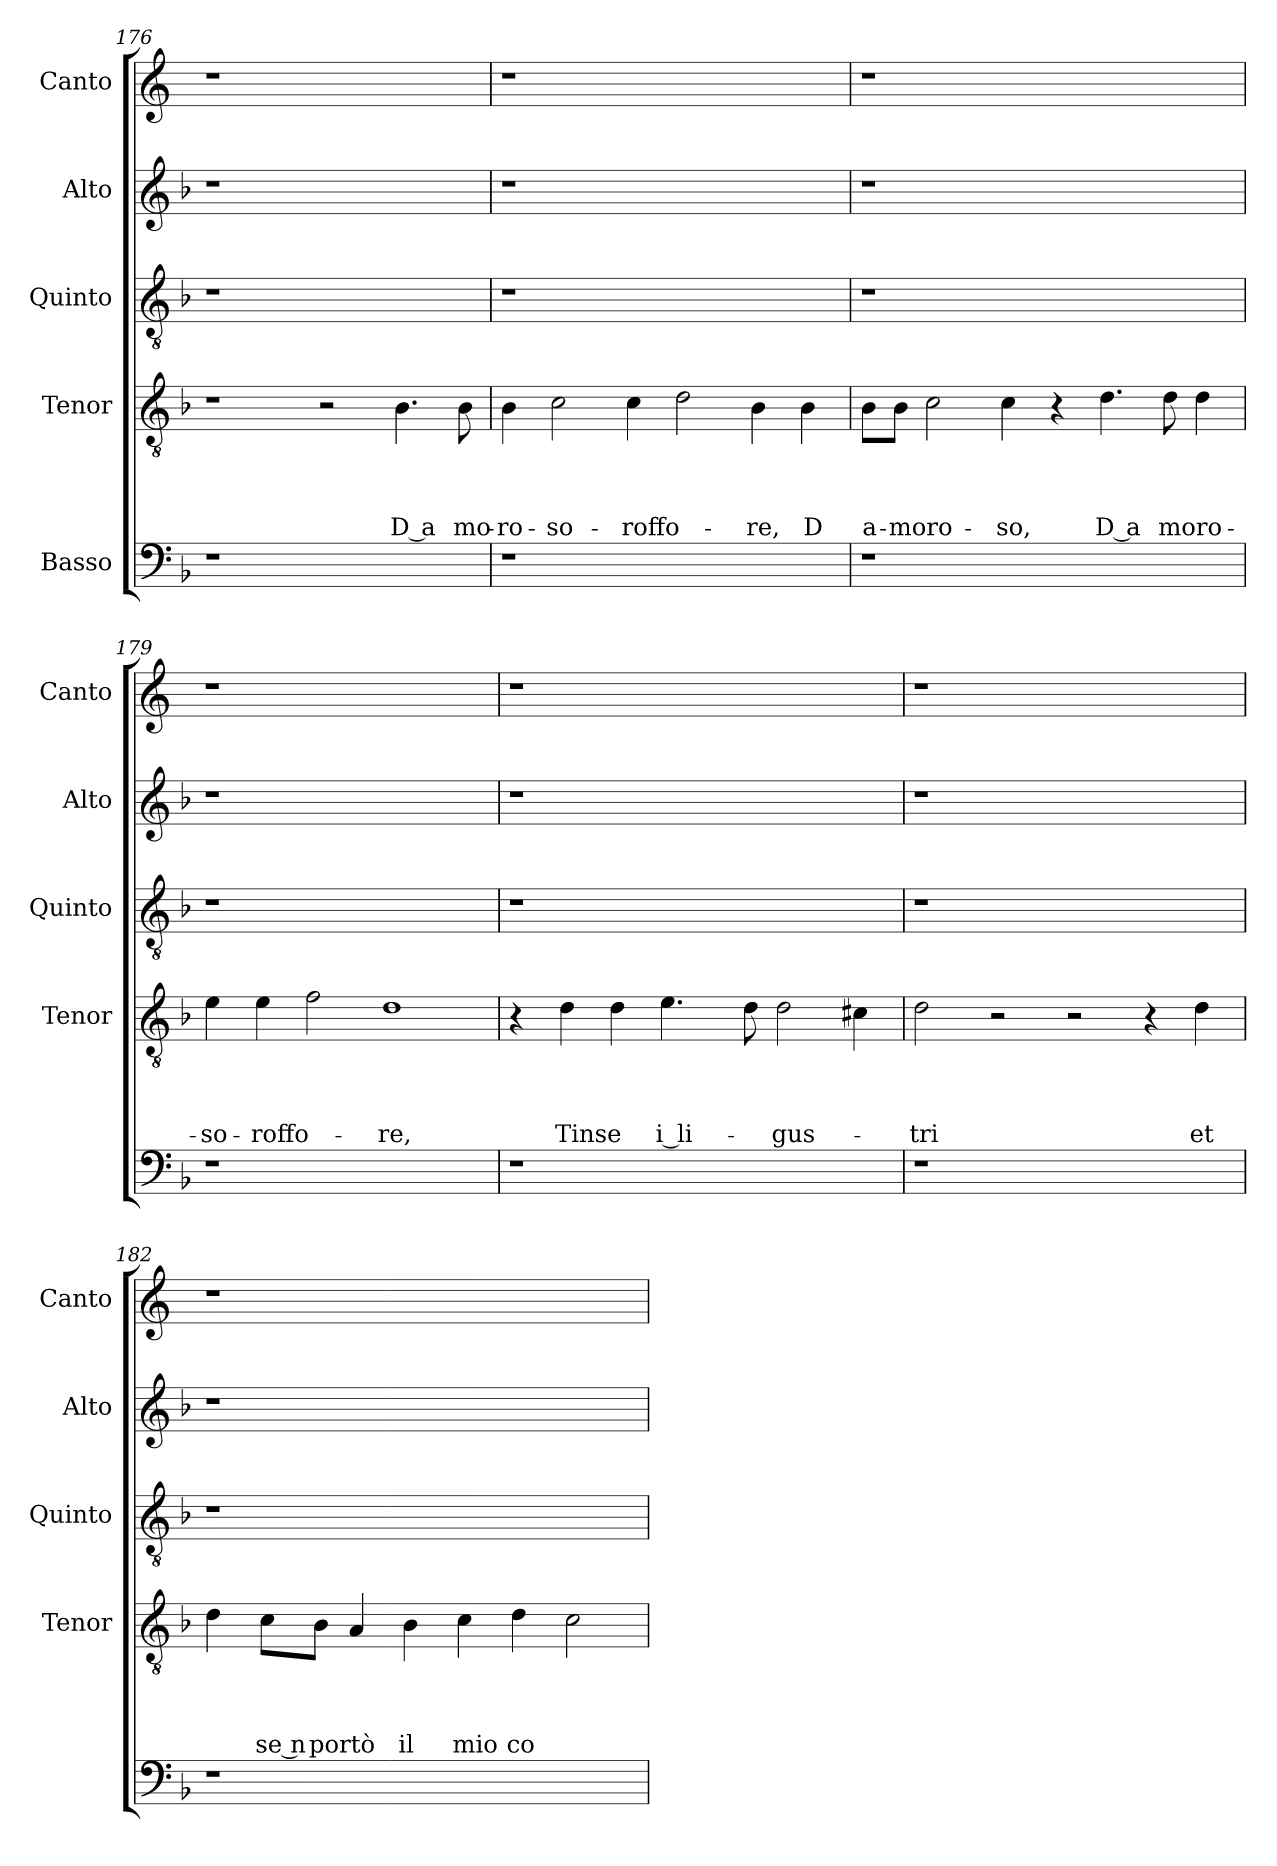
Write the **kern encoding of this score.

**kern	**kern	**text	**text	**text	**text	**kern	**kern	**kern
*part5	*part4	*part4	*part4	*part4	*part4	*part3	*part2	*part1
*staff5	*staff4	*staff4	*staff4	*staff4	*staff4	*staff3	*staff2	*staff1
*I"Basso	*I"Tenor	*	*	*	*	*I"Quinto	*I"Alto	*I"Canto
*	*I'Tenor	*	*	*	*	*I'Quinto	*I'Alto	*I'Canto
!!LO:LB:g=z
*clefF4	*clefGv2	*	*	*	*	*clefGv2	*clefG2	*clefG2
*k[b-]	*k[b-]	*	*	*	*	*k[b-]	*k[b-]	*k[]
*F:	*F:	*	*	*	*	*F:	*F:	*C:
=176	=176	=176	=176	=176	=176	=176	=176	=176
1r	1r	.	.	.	.	1r	1r	1r
1ryy	2r	.	.	.	.	1ryy	1ryy	1ryy
!	!	!	!	!	!LO:LY:b:rj	!	!	!
.	4.B-\	.	.	.	D a	.	.	.
!	!	!	!	!	!LO:LY:b	!	!	!
.	8B-\	.	.	.	mo-	.	.	.
=177	=177	=177	=177	=177	=177	=177	=177	=177
!	!	!	!	!	!LO:LY:b	!	!	!
1r	4B-\	.	.	.	-ro-	1r	1r	1r
!	!	!	!	!	!LO:LY:b	!	!	!
.	2c\	.	.	.	-so-	.	.	.
!	!	!	!	!	!LO:LY:b	!	!	!
.	4c\	.	.	.	-roffo-	.	.	.
1ryy	2d\	.	.	.	.	1ryy	1ryy	1ryy
!	!	!	!	!	!LO:LY:b	!	!	!
.	4B-\	.	.	.	-re,	.	.	.
!	!	!	!	!	!LO:LY:b	!	!	!
.	4B-\	.	.	.	D	.	.	.
=178	=178	=178	=178	=178	=178	=178	=178	=178
!	!	!	!	!	!LO:LY:b:rj	!	!	!
1r	8B-\L	.	.	.	a-	1r	1r	1r
!	!	!	!	!	!LO:LY:b	!	!	!
.	8B-\J	.	.	.	-moro-	.	.	.
.	2c\	.	.	.	.	.	.	.
!	!	!	!	!	!LO:LY:b	!	!	!
.	4c\	.	.	.	-so,	.	.	.
1ryy	4r	.	.	.	.	1ryy	1ryy	1ryy
!	!	!	!	!	!LO:LY:b:rj	!	!	!
.	4.d\	.	.	.	D a	.	.	.
!	!	!	!	!	!LO:LY:b	!	!	!
.	8d\	.	.	.	moro-	.	.	.
.	4d\	.	.	.	.	.	.	.
=179	=179	=179	=179	=179	=179	=179	=179	=179
!	!	!	!	!	!LO:LY:b	!	!	!
1r	4e\	.	.	.	-so-	1r	1r	1r
!	!	!	!	!	!LO:LY:b	!	!	!
.	4e\	.	.	.	-roffo-	.	.	.
.	2f\	.	.	.	.	.	.	.
!	!	!	!	!	!LO:LY:b	!	!	!
1ryy	1d	.	.	.	-re,	1ryy	1ryy	1ryy
=180	=180	=180	=180	=180	=180	=180	=180	=180
1r	4r	.	.	.	.	1r	1r	1r
!	!	!	!	!	!LO:LY:b	!	!	!
.	4d\	.	.	.	Tinse	.	.	.
.	4d\	.	.	.	.	.	.	.
!	!	!	!	!	!LO:LY:b:rj	!	!	!
.	4.e\	.	.	.	i li-	.	.	.
1ryy	.	.	.	.	.	1ryy	1ryy	1ryy
.	8d\	.	.	.	.	.	.	.
!	!	!	!	!	!LO:LY:b	!	!	!
.	2d\	.	.	.	-gus-	.	.	.
.	4c#\	.	.	.	.	.	.	.
!!LO:LB:g=z
=181	=181	=181	=181	=181	=181	=181	=181	=181
!	!	!	!	!	!LO:LY:b	!	!	!
1r	2d\	.	.	.	-tri	1r	1r	1r
.	2r	.	.	.	.	.	.	.
1ryy	2r	.	.	.	.	1ryy	1ryy	1ryy
.	4r	.	.	.	.	.	.	.
!	!	!	!	!	!LO:LY:b	!	!	!
.	4d\	.	.	.	et	.	.	.
=182	=182	=182	=182	=182	=182	=182	=182	=182
1r	4d\	.	.	.	.	1r	1r	1r
!	!	!	!	!	!LO:LY:b:rj	!	!	!
.	8c\L	.	.	.	se n	.	.	.
!	!	!	!	!	!LO:LY:b	!	!	!
.	8B-\J	.	.	.	portò	.	.	.
.	4A/	.	.	.	.	.	.	.
!	!	!	!	!	!LO:LY:b	!	!	!
.	4B-\	.	.	.	il	.	.	.
!	!	!	!	!	!LO:LY:b	!	!	!
1ryy	4c\	.	.	.	mio	1ryy	1ryy	1ryy
!	!	!	!	!	!LO:LY:b	!	!	!
.	4d\	.	.	.	co	.	.	.
.	2c\	.	.	.	.	.	.	.
=	=	=	=	=	=	=	=	=
*-	*-	*-	*-	*-	*-	*-	*-	*-
